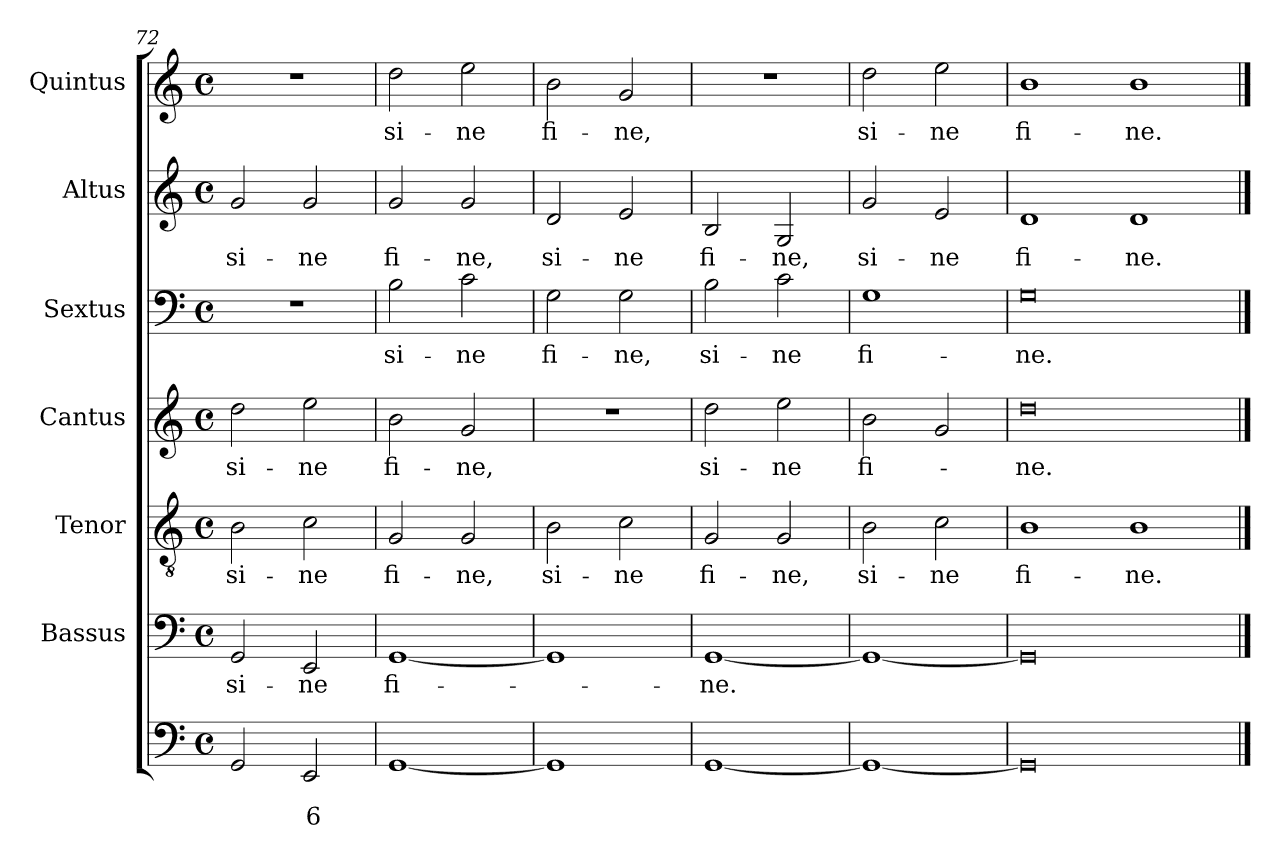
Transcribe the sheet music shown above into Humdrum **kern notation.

**kern	**text	**text	**kern	**text	**kern	**text	**kern	**text	**kern	**text	**kern	**text	**kern	**text
*part7	*part7	*part7	*part6	*part6	*part5	*part5	*part4	*part4	*part3	*part3	*part2	*part2	*part1	*part1
*staff7	*staff7	*staff7	*staff6	*staff6	*staff5	*staff5	*staff4	*staff4	*staff3	*staff3	*staff2	*staff2	*staff1	*staff1
*	*	*	*I"Bassus	*	*I"Tenor	*	*I"Cantus	*	*I"Sextus	*	*I"Altus	*	*I"Quintus	*
*	*	*	*I'B	*	*I'T	*	*I'C	*	*I'S	*	*I'A	*	*I'Q	*
*clefF4	*	*	*clefF4	*	*clefGv2	*	*clefG2	*	*clefF4	*	*clefG2	*	*clefG2	*
*k[]	*	*	*k[]	*	*k[]	*	*k[]	*	*k[]	*	*k[]	*	*k[]	*
*C:	*	*	*C:	*	*C:	*	*C:	*	*C:	*	*C:	*	*C:	*
*M4/4	*	*	*M4/4	*	*M4/4	*	*M4/4	*	*M4/4	*	*M4/4	*	*M4/4	*
*met(c)	*	*	*met(c)	*	*met(c)	*	*met(c)	*	*met(c)	*	*met(c)	*	*met(c)	*
=72	=72	=72	=72	=72	=72	=72	=72	=72	=72	=72	=72	=72	=72	=72
!	!	!	!	!LO:LY:b	!	!LO:LY:b	!	!LO:LY:b	!	!	!	!LO:LY:b	!	!
2GG/	.	.	2GG/	si-	2B\	si-	2dd\	si-	1r	.	2g/	si-	1r	.
!	!	!LO:LY:b	!	!LO:LY:b	!	!LO:LY:b	!	!LO:LY:b	!	!	!	!LO:LY:b	!	!
2EE/	.	6	2EE/	-ne	2c\	-ne	2ee\	-ne	.	.	2g/	-ne	.	.
!!LO:LB:g=z
=73	=73	=73	=73	=73	=73	=73	=73	=73	=73	=73	=73	=73	=73	=73
!	!	!	!	!LO:LY:b	!	!LO:LY:b	!	!LO:LY:b	!	!LO:LY:b	!	!LO:LY:b	!	!LO:LY:b
[1GG	.	.	[1GG	fi-	2G/	fi-	2b\	fi-	2B\	si-	2g/	fi-	2dd\	si-
!	!	!	!	!	!	!LO:LY:b	!	!LO:LY:b	!	!LO:LY:b	!	!LO:LY:b	!	!LO:LY:b
.	.	.	.	.	2G/	-ne,	2g/	-ne,	2c\	-ne	2g/	-ne,	2ee\	-ne
=74	=74	=74	=74	=74	=74	=74	=74	=74	=74	=74	=74	=74	=74	=74
!	!	!	!	!	!	!LO:LY:b	!	!	!	!LO:LY:b	!	!LO:LY:b	!	!LO:LY:b
1GG]	.	.	1GG]	.	2B\	si-	1r	.	2G\	fi-	2d/	si-	2b\	fi-
!	!	!	!	!	!	!LO:LY:b	!	!	!	!LO:LY:b	!	!LO:LY:b	!	!LO:LY:b
.	.	.	.	.	2c\	-ne	.	.	2G\	-ne,	2e/	-ne	2g/	-ne,
=75	=75	=75	=75	=75	=75	=75	=75	=75	=75	=75	=75	=75	=75	=75
!	!	!	!	!LO:LY:b	!	!LO:LY:b	!	!LO:LY:b	!	!LO:LY:b	!	!LO:LY:b	!	!
[1GG	.	.	[1GG	-ne.	2G/	fi-	2dd\	si-	2B\	si-	2B/	fi-	1r	.
!	!	!	!	!	!	!LO:LY:b	!	!LO:LY:b	!	!LO:LY:b	!	!LO:LY:b	!	!
.	.	.	.	.	2G/	-ne,	2ee\	-ne	2c\	-ne	2G/	-ne,	.	.
=76	=76	=76	=76	=76	=76	=76	=76	=76	=76	=76	=76	=76	=76	=76
!	!	!	!	!	!	!LO:LY:b	!	!LO:LY:b	!	!LO:LY:b	!	!LO:LY:b	!	!LO:LY:b
1GG_	.	.	1GG_	.	2B\	si-	2b\	fi-	1G	fi-	2g/	si-	2dd\	si-
!	!	!	!	!	!	!LO:LY:b	!	!	!	!	!	!LO:LY:b	!	!LO:LY:b
.	.	.	.	.	2c\	-ne	2g/	.	.	.	2e/	-ne	2ee\	-ne
=77	=77	=77	=77	=77	=77	=77	=77	=77	=77	=77	=77	=77	=77	=77
!	!	!	!	!	!	!LO:LY:b	!	!LO:LY:b	!	!LO:LY:b	!	!LO:LY:b	!	!LO:LY:b
0GG]	.	.	0GG]	.	1B	fi-	0dd	-ne.	0G	-ne.	1d	fi-	1b	fi-
!	!	!	!	!	!	!LO:LY:b	!	!	!	!	!	!LO:LY:b	!	!LO:LY:b
.	.	.	.	.	1B	-ne.	.	.	.	.	1d	-ne.	1b	-ne.
==	==	==	==	==	==	==	==	==	==	==	==	==	==	==
*-	*-	*-	*-	*-	*-	*-	*-	*-	*-	*-	*-	*-	*-	*-
